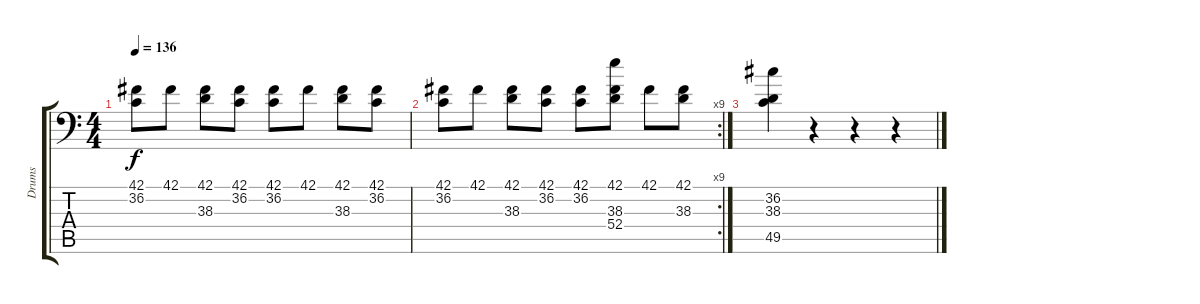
\track ("Drums" "Drums") {instrument acousticgrandpiano}
\staff {score tabs}
\tuning (C-1 C-1 C-1 C-1 C-1 C-1) {hide}
\ts (4 4)
\tempo 136
\clef f4
\ks c
(42.1 36.2).8{dy f} 42.1.8 (42.1 38.3).8 (42.1 36.2).8 (42.1 36.2).8 42.1.8 (42.1 38.3).8 (42.1 36.2).8 |
\rc 9
(42.1 36.2).8 42.1.8 (42.1 38.3).8 (42.1 36.2).8 (42.1 36.2).8 (42.1 38.3 52.4).8 42.1.8 (42.1 38.3).8 |
(36.2 38.3 49.5).4 r.4 r.4 r.4
